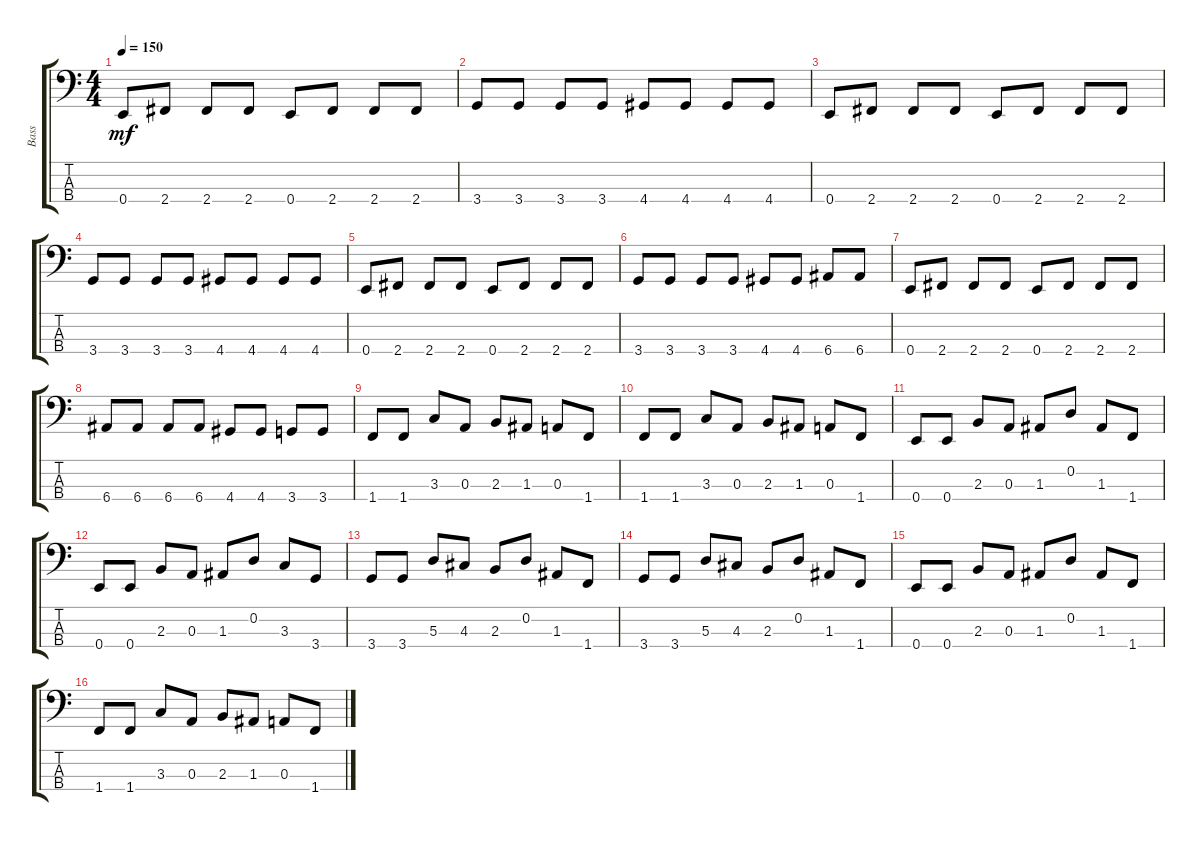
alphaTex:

\track ("Bass" "Bass") {instrument electricbassfinger}
\staff {score tabs}
\tuning (G2 D2 A1 E1) {hide}
\ts (4 4)
\tempo 150
\clef f4
\ks c
0.4.8{dy mf instrument electricbassfinger} 2.4.8 2.4.8 2.4.8 0.4.8 2.4.8 2.4.8 2.4.8 |
3.4.8 3.4.8 3.4.8 3.4.8 4.4.8 4.4.8 4.4.8 4.4.8 |
0.4.8 2.4.8 2.4.8 2.4.8 0.4.8 2.4.8 2.4.8 2.4.8 |
3.4.8 3.4.8 3.4.8 3.4.8 4.4.8 4.4.8 4.4.8 4.4.8 |
0.4.8 2.4.8 2.4.8 2.4.8 0.4.8 2.4.8 2.4.8 2.4.8 |
3.4.8 3.4.8 3.4.8 3.4.8 4.4.8 4.4.8 6.4.8 6.4.8 |
0.4.8 2.4.8 2.4.8 2.4.8 0.4.8 2.4.8 2.4.8 2.4.8 |
6.4.8 6.4.8 6.4.8 6.4.8 4.4.8 4.4.8 3.4.8 3.4.8 |
1.4.8 1.4.8 3.3.8 0.3.8 2.3.8 1.3.8 0.3.8 1.4.8 |
1.4.8 1.4.8 3.3.8 0.3.8 2.3.8 1.3.8 0.3.8 1.4.8 |
0.4.8 0.4.8 2.3.8 0.3.8 1.3.8 0.2.8 1.3.8 1.4.8 |
0.4.8 0.4.8 2.3.8 0.3.8 1.3.8 0.2.8 3.3.8 3.4.8 |
3.4.8 3.4.8 5.3.8 4.3.8 2.3.8 0.2.8 1.3.8 1.4.8 |
3.4.8 3.4.8 5.3.8 4.3.8 2.3.8 0.2.8 1.3.8 1.4.8 |
0.4.8 0.4.8 2.3.8 0.3.8 1.3.8 0.2.8 1.3.8 1.4.8 |
1.4.8 1.4.8 3.3.8 0.3.8 2.3.8 1.3.8 0.3.8 1.4.8
